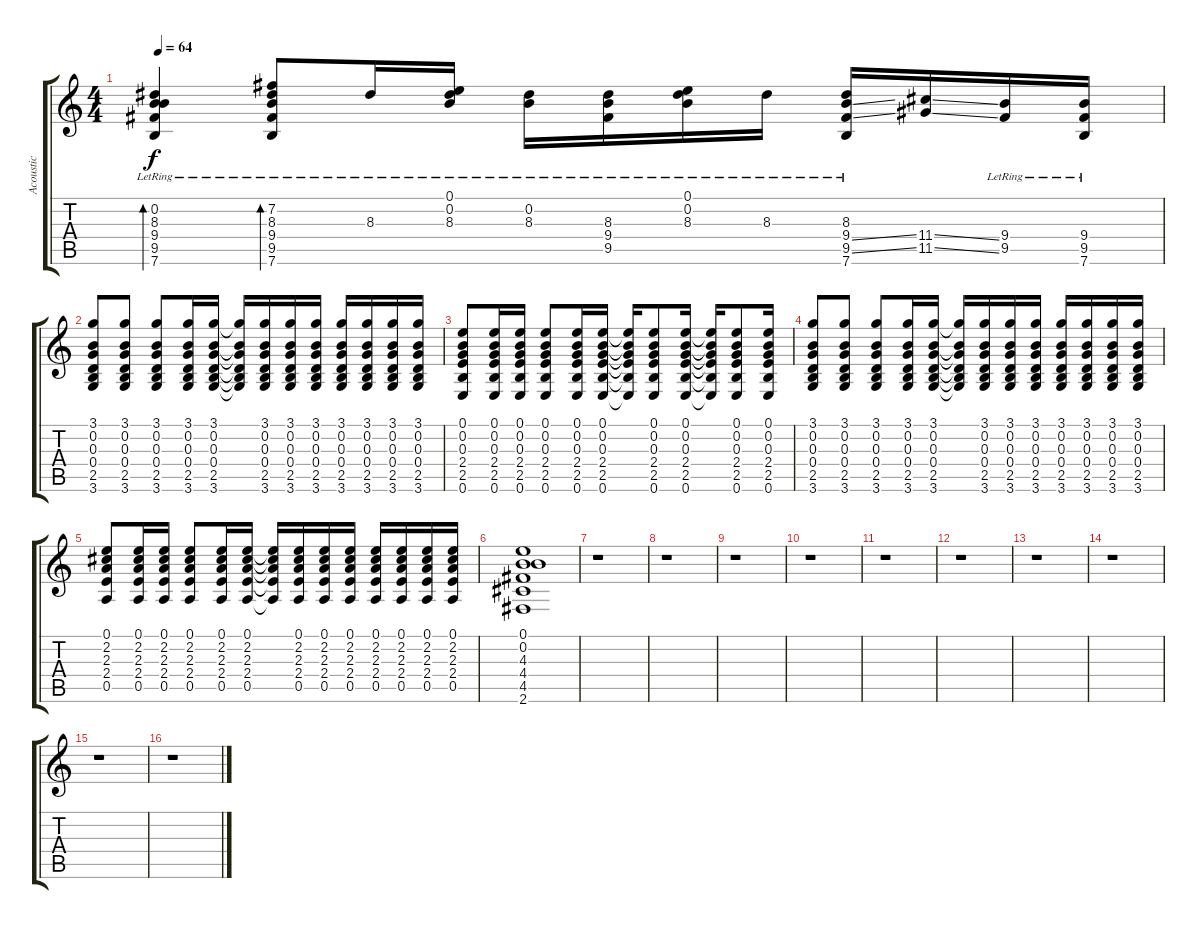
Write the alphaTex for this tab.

\track ("Acoustic" "Acoustic") {instrument acousticguitarnylon}
\staff {score tabs}
\tuning (E4 B3 G3 D3 A2 E2) {hide}
\ts (4 4)
\tempo 64
\clef g2
\ks c
(0.2{lr} 8.3{lr} 9.4{lr} 9.5{lr} 7.6{lr}).4{bd 120 dy f} (7.2{lr} 8.3{lr} 9.4{lr} 9.5{lr} 7.6{lr}).8{bd 120} 8.3{lr}.16 (0.1{lr} 0.2{lr} 8.3{lr}).16 (0.2{lr} 8.3{lr}).16 (8.3{lr} 9.4{lr} 9.5{lr}).16 (0.1{lr} 0.2{lr} 8.3{lr}).16 8.3{lr}.16 (8.3{lr} 9.4{ss} 9.5{ss} 7.6{lr}).16 (11.4{ss} 11.5{ss}).16 (9.4{lr} 9.5{lr}).16 (9.4{lr} 9.5{lr} 7.6{lr}).16 |
(3.1 0.2 0.3 0.4 2.5 3.6).8{volume 11} (3.1 0.2 0.3 0.4 2.5 3.6).8 (3.1 0.2 0.3 0.4 2.5 3.6).8 (3.1 0.2 0.3 0.4 2.5 3.6).16 (3.1 0.2 0.3 0.4 2.5 3.6).16 (3.1{t} 0.2{t} 0.3{t} 0.4{t} 2.5{t} 3.6{t}).16 (3.1 0.2 0.3 0.4 2.5 3.6).16 (3.1 0.2 0.3 0.4 2.5 3.6).16 (3.1 0.2 0.3 0.4 2.5 3.6).16 (3.1 0.2 0.3 0.4 2.5 3.6).16 (3.1 0.2 0.3 0.4 2.5 3.6).16 (3.1 0.2 0.3 0.4 2.5 3.6).16 (3.1 0.2 0.3 0.4 2.5 3.6).16 |
(0.1 0.2 0.3 2.4 2.5 0.6).8 (0.1 0.2 0.3 2.4 2.5 0.6).16 (0.1 0.2 0.3 2.4 2.5 0.6).16 (0.1 0.2 0.3 2.4 2.5 0.6).8 (0.1 0.2 0.3 2.4 2.5 0.6).16 (0.1 0.2 0.3 2.4 2.5 0.6).16 (0.1{t} 0.2{t} 0.3{t} 2.4{t} 2.5{t} 0.6{t}).16 (0.1 0.2 0.3 2.4 2.5 0.6).8 (0.1 0.2 0.3 2.4 2.5 0.6).16 (0.1{t} 0.2{t} 0.3{t} 2.4{t} 2.5{t} 0.6{t}).16 (0.1 0.2 0.3 2.4 2.5 0.6).8 (0.1 0.2 0.3 2.4 2.5 0.6).16 |
(3.1 0.2 0.3 0.4 2.5 3.6).8{volume 11} (3.1 0.2 0.3 0.4 2.5 3.6).8 (3.1 0.2 0.3 0.4 2.5 3.6).8 (3.1 0.2 0.3 0.4 2.5 3.6).16 (3.1 0.2 0.3 0.4 2.5 3.6).16 (3.1{t} 0.2{t} 0.3{t} 0.4{t} 2.5{t} 3.6{t}).16 (3.1 0.2 0.3 0.4 2.5 3.6).16 (3.1 0.2 0.3 0.4 2.5 3.6).16 (3.1 0.2 0.3 0.4 2.5 3.6).16 (3.1 0.2 0.3 0.4 2.5 3.6).16 (3.1 0.2 0.3 0.4 2.5 3.6).16 (3.1 0.2 0.3 0.4 2.5 3.6).16 (3.1 0.2 0.3 0.4 2.5 3.6).16 |
(0.1 2.2 2.3 2.4 0.5).8 (0.1 2.2 2.3 2.4 0.5).16 (0.1 2.2 2.3 2.4 0.5).16 (0.1 2.2 2.3 2.4 0.5).8 (0.1 2.2 2.3 2.4 0.5).16 (0.1 2.2 2.3 2.4 0.5).16 (0.1{t} 2.2{t} 2.3{t} 2.4{t} 0.5{t}).16 (0.1 2.2 2.3 2.4 0.5).16 (0.1 2.2 2.3 2.4 0.5).16 (0.1 2.2 2.3 2.4 0.5).16 (0.1 2.2 2.3 2.4 0.5).16 (0.1 2.2 2.3 2.4 0.5).16 (0.1 2.2 2.3 2.4 0.5).16 (0.1 2.2 2.3 2.4 0.5).16 |
(0.1 0.2 4.3 4.4 4.5 2.6).1 |
r.1 |
r.1 |
r.1 |
r.1 |
r.1 |
r.1 |
r.1 |
r.1 |
r.1 |
r.1
